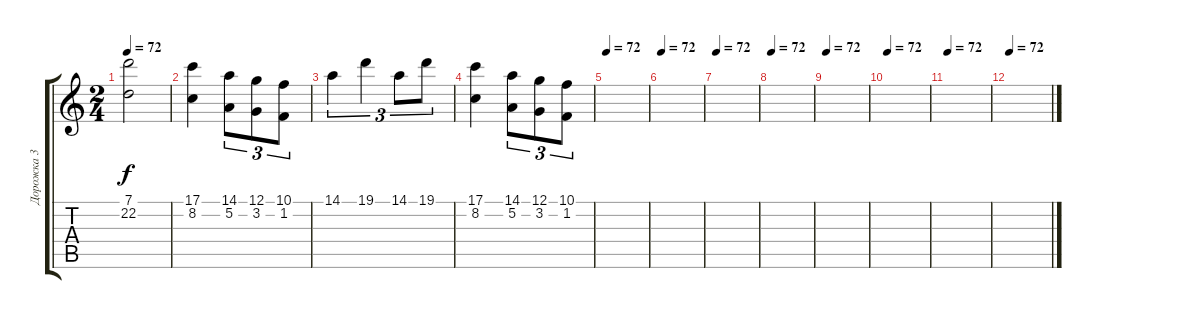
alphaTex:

\track ("Дорожка 3" "Дорожка 3") {instrument choiraahs}
\staff {score tabs}
\tuning (G4 E4 A3 D3 G2 C2) {hide}
\ts (2 4)
\tempo 72
\clef g2
\ks c
(7.1 22.2).2{dy f} |
(17.1 8.2).4 (14.1 5.2).8{tu (3 2)} (12.1 3.2).8{tu (3 2)} (10.1 1.2).8{tu (3 2)} |
14.1.4{tu (3 2)} 19.1.4{tu (3 2)} 14.1.8{tu (3 2)} 19.1.8{tu (3 2)} |
(17.1 8.2).4 (14.1 5.2).8{tu (3 2)} (12.1 3.2).8{tu (3 2)} (10.1 1.2).8{tu (3 2)} |
\tempo 72
|
\tempo 72
|
\tempo 72
|
\tempo 72
|
\tempo 72
|
\tempo 72
|
\tempo 72
|
\tempo 72
